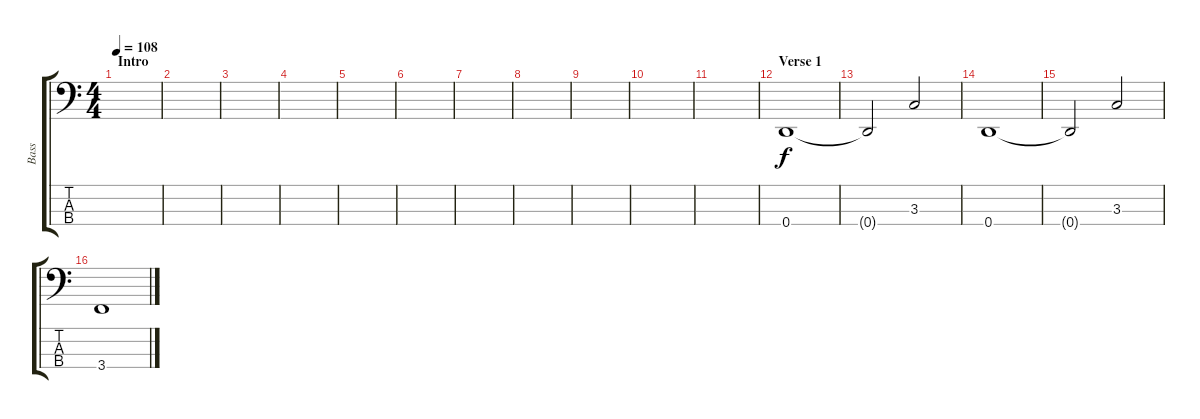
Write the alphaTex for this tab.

\track ("Bass" "Bass") {instrument electricbasspick}
\staff {score tabs}
\tuning (G2 D2 A1 D1) {hide}
\ts (4 4)
\section ("" "Intro")
\tempo 108
\clef f4
\ks c
|
|
|
|
|
|
|
|
|
|
|
\section ("" "Verse 1")
0.4.1 |
0.4{t}.2 3.3.2 |
0.4.1 |
0.4{t}.2 3.3.2 |
3.4.1
